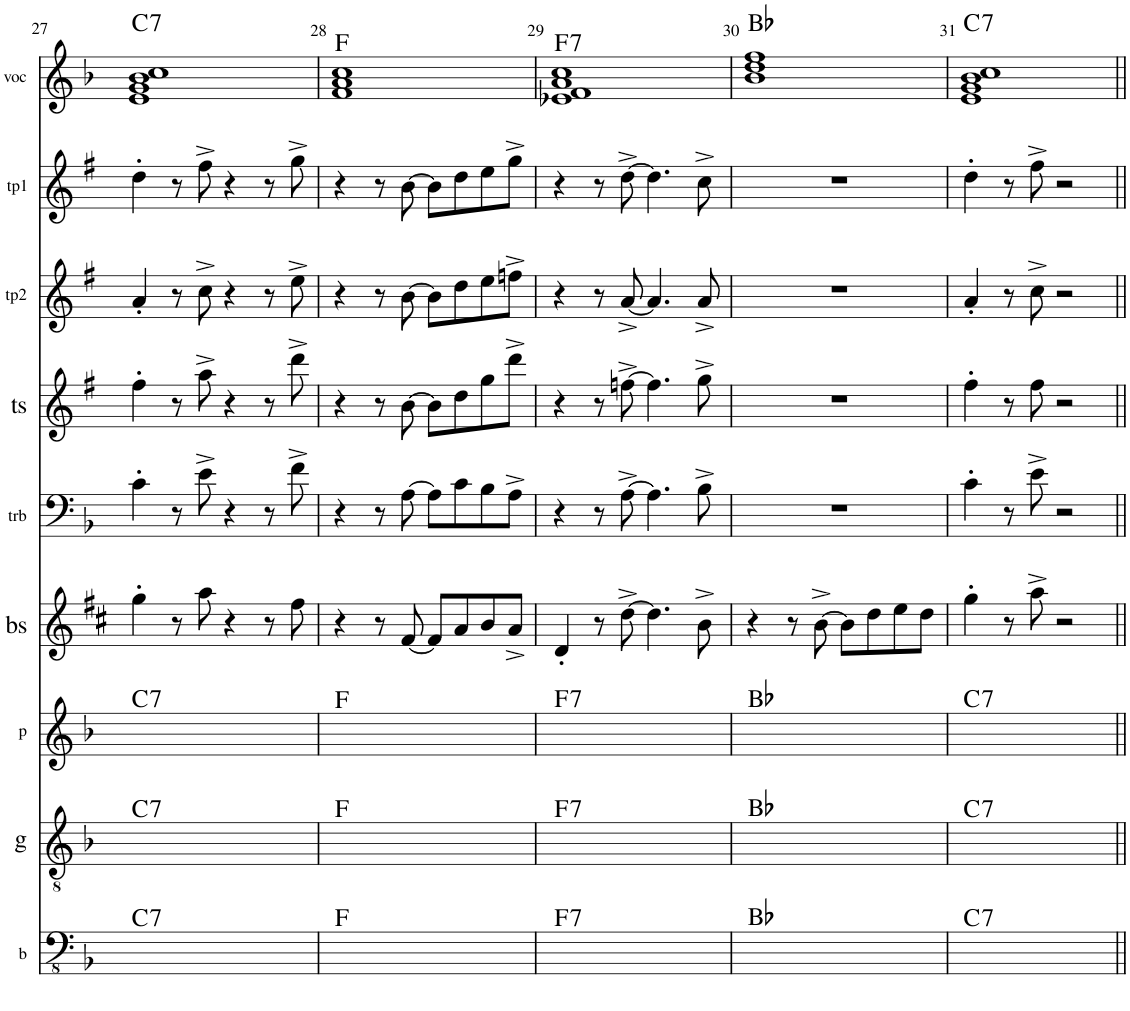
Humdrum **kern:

**kern	**harte	**kern	**harte	**kern	**harte	**kern	**kern	**kern	**kern	**kern	**kern	**harte
*part9	*part9	*part8	*part8	*part7	*part7	*part6	*part5	*part4	*part3	*part2	*part1	*part1
*staff9	*	*staff8	*	*staff7	*	*staff6	*staff5	*staff4	*staff3	*staff2	*staff1	*
*I"b	*	*I"g	*	*I"p	*	*I"bs	*I"trb	*I"ts	*I"tp2	*I"tp1	*I"voc	*
*I'b	*	*I'g	*	*I'p	*	*I'bs	*I'trb	*I'ts	*I'tp2	*I'tp1	*I'voc	*
!!LO:PB:g=z
*clefFv4	*	*clefGv2	*	*clefG2	*	*clefG2	*clefF4	*clefG2	*clefG2	*clefG2	*clefG2	*
*	*	*	*	*	*	*Trd12c21	*	*Trd8c14	*Trd1c2	*Trd1c2	*Trd4c7	*
*k[b-]	*	*k[b-]	*	*k[b-]	*	*k[f#c#]	*k[b-]	*k[f#]	*k[f#]	*k[f#]	*k[b-]	*
*M4/4	*	*M4/4	*	*M4/4	*	*M4/4	*M4/4	*M4/4	*M4/4	*M4/4	*M4/4	*
=27	=27	=27	=27	=27	=27	=27	=27	=27	=27	=27	=27	=27
!	!LO:H:kt=7	!	!LO:H:kt=7	!	!LO:H:kt=7	!	!	!	!	!	!	!LO:H:kt=7
1ryy	C:7	1ryy	C:7	1ryy	C:7	4gg'\	4c'\	4ff#'\	4a'/	4dd'\	1e 1g 1b- 1cc	C:7
.	.	.	.	.	.	8r	8r	8r	8r	8r	.	.
.	.	.	.	.	.	8aa\	8e^\	8aa^\	8cc^\	8ff#^\	.	.
.	.	.	.	.	.	4r	4r	4r	4r	4r	.	.
.	.	.	.	.	.	8r	8r	8r	8r	8r	.	.
.	.	.	.	.	.	8ff#\	8f^\	8ddd^\	8ee^\	8gg^\	.	.
=28	=28	=28	=28	=28	=28	=28	=28	=28	=28	=28	=28	=28
1ryy	F:maj	1ryy	F:maj	1ryy	F:maj	4r	4r	4r	4r	4r	1f 1a 1cc	F:maj
.	.	.	.	.	.	8r	8r	8r	8r	8r	.	.
.	.	.	.	.	.	[8f#/	[8A\	[8b\	[8b\	[8b\	.	.
.	.	.	.	.	.	8f#/L]	8A\L]	8b\L]	8b\L]	8b\L]	.	.
.	.	.	.	.	.	8a/	8c\	8dd\	8dd\	8dd\	.	.
.	.	.	.	.	.	8b/	8B-\	8gg\	8ee\	8ee\	.	.
.	.	.	.	.	.	8a^/J	8A^\J	8ddd^\J	8ffn^\J	8gg^\J	.	.
=29	=29	=29	=29	=29	=29	=29	=29	=29	=29	=29	=29	=29
!	!LO:H:kt=7	!	!LO:H:kt=7	!	!LO:H:kt=7	!	!	!	!	!	!	!LO:H:kt=7
1ryy	F:7	1ryy	F:7	1ryy	F:7	4d'/	4r	4r	4r	4r	1e-X 1f 1a 1cc	F:7
.	.	.	.	.	.	8r	8r	8r	8r	8r	.	.
.	.	.	.	.	.	[8dd^\	[8A^\	[8ffn^\	[8a^/	[8dd^\	.	.
.	.	.	.	.	.	4.dd\]	4.A\]	4.ff\]	4.a/]	4.dd\]	.	.
.	.	.	.	.	.	8b^\	8B-^\	8gg^\	8a^/	8cc^\	.	.
=30	=30	=30	=30	=30	=30	=30	=30	=30	=30	=30	=30	=30
1ryy	Bb:maj	1ryy	Bb:maj	1ryy	Bb:maj	4r	1r	1r	1r	1r	1b- 1dd 1ff	Bb:maj
.	.	.	.	.	.	8r	.	.	.	.	.	.
.	.	.	.	.	.	[8b^\	.	.	.	.	.	.
.	.	.	.	.	.	8b\L]	.	.	.	.	.	.
.	.	.	.	.	.	8dd\	.	.	.	.	.	.
.	.	.	.	.	.	8ee\	.	.	.	.	.	.
.	.	.	.	.	.	8dd\J	.	.	.	.	.	.
=31	=31	=31	=31	=31	=31	=31	=31	=31	=31	=31	=31	=31
!	!LO:H:kt=7	!	!LO:H:kt=7	!	!LO:H:kt=7	!	!	!	!	!	!	!LO:H:kt=7
1ryy	C:7	1ryy	C:7	1ryy	C:7	4gg'\	4c'\	4ff#'\	4a'/	4dd'\	1e 1g 1b- 1cc	C:7
.	.	.	.	.	.	8r	8r	8r	8r	8r	.	.
.	.	.	.	.	.	8aa^\	8e^\	8ff#\	8cc^\	8ff#^\	.	.
.	.	.	.	.	.	2r	2r	2r	2r	2r	.	.
=||	=||	=||	=||	=||	=||	=||	=||	=||	=||	=||	=||	=||
*-	*-	*-	*-	*-	*-	*-	*-	*-	*-	*-	*-	*-
